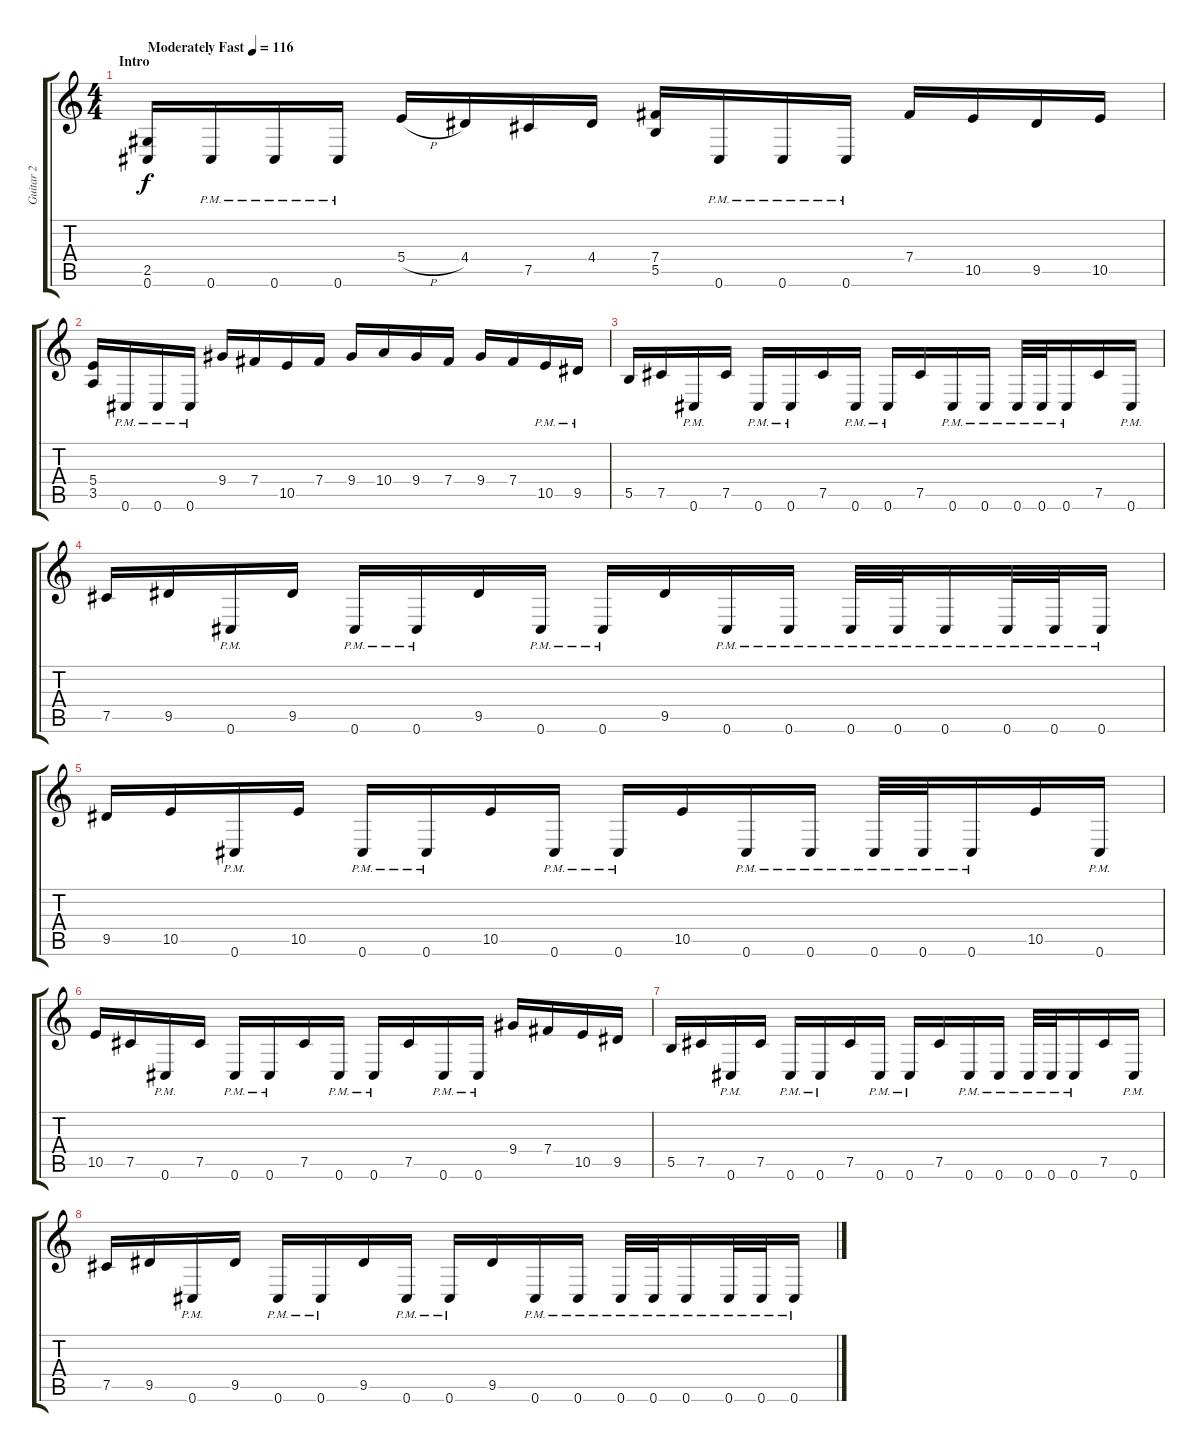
\track ("Guitar 2" "Guitar 2") {instrument distortionguitar}
\staff {score tabs}
\tuning (Db4 Ab3 E3 B2 Gb2 Db2) {hide}
\ts (4 4)
\section ("" "Intro")
\tempo (116 "Moderately Fast")
\clef g2
\ks c
(2.5 0.6).16{dy f instrument distortionguitar} 0.6{pm}.16 0.6{pm}.16 0.6{pm}.16 5.4{h}.16 4.4.16 7.5.16 4.4.16 (7.4 5.5).16 0.6{pm}.16 0.6{pm}.16 0.6{pm}.16 7.4.16 10.5.16 9.5.16 10.5.16 |
(5.4 3.5).16 0.6{pm}.16 0.6{pm}.16 0.6{pm}.16 9.4.16 7.4.16 10.5.16 7.4.16 9.4.16 10.4.16 9.4.16 7.4.16 9.4.16 7.4.16 10.5{pm}.16 9.5{pm}.16 |
5.5.16 7.5.16 0.6{pm}.16 7.5.16 0.6{pm}.16 0.6{pm}.16 7.5.16 0.6{pm}.16 0.6{pm}.16 7.5.16 0.6{pm}.16 0.6{pm}.16 0.6{pm}.32 0.6{pm}.32 0.6{pm}.16 7.5.16 0.6{pm}.16 |
7.5.16 9.5.16 0.6{pm}.16 9.5.16 0.6{pm}.16 0.6{pm}.16 9.5.16 0.6{pm}.16 0.6{pm}.16 9.5.16 0.6{pm}.16 0.6{pm}.16 0.6{pm}.32 0.6{pm}.32 0.6{pm}.16 0.6{pm}.32 0.6{pm}.32 0.6{pm}.16 |
9.5.16 10.5.16 0.6{pm}.16 10.5.16 0.6{pm}.16 0.6{pm}.16 10.5.16 0.6{pm}.16 0.6{pm}.16 10.5.16 0.6{pm}.16 0.6{pm}.16 0.6{pm}.32 0.6{pm}.32 0.6{pm}.16 10.5.16 0.6{pm}.16 |
10.5.16 7.5.16 0.6{pm}.16 7.5.16 0.6{pm}.16 0.6{pm}.16 7.5.16 0.6{pm}.16 0.6{pm}.16 7.5.16 0.6{pm}.16 0.6{pm}.16 9.4.16 7.4.16 10.5.16 9.5.16 |
5.5.16 7.5.16 0.6{pm}.16 7.5.16 0.6{pm}.16 0.6{pm}.16 7.5.16 0.6{pm}.16 0.6{pm}.16 7.5.16 0.6{pm}.16 0.6{pm}.16 0.6{pm}.32 0.6{pm}.32 0.6{pm}.16 7.5.16 0.6{pm}.16 |
7.5.16 9.5.16 0.6{pm}.16 9.5.16 0.6{pm}.16 0.6{pm}.16 9.5.16 0.6{pm}.16 0.6{pm}.16 9.5.16 0.6{pm}.16 0.6{pm}.16 0.6{pm}.32 0.6{pm}.32 0.6{pm}.16 0.6{pm}.32 0.6{pm}.32 0.6{pm}.16
